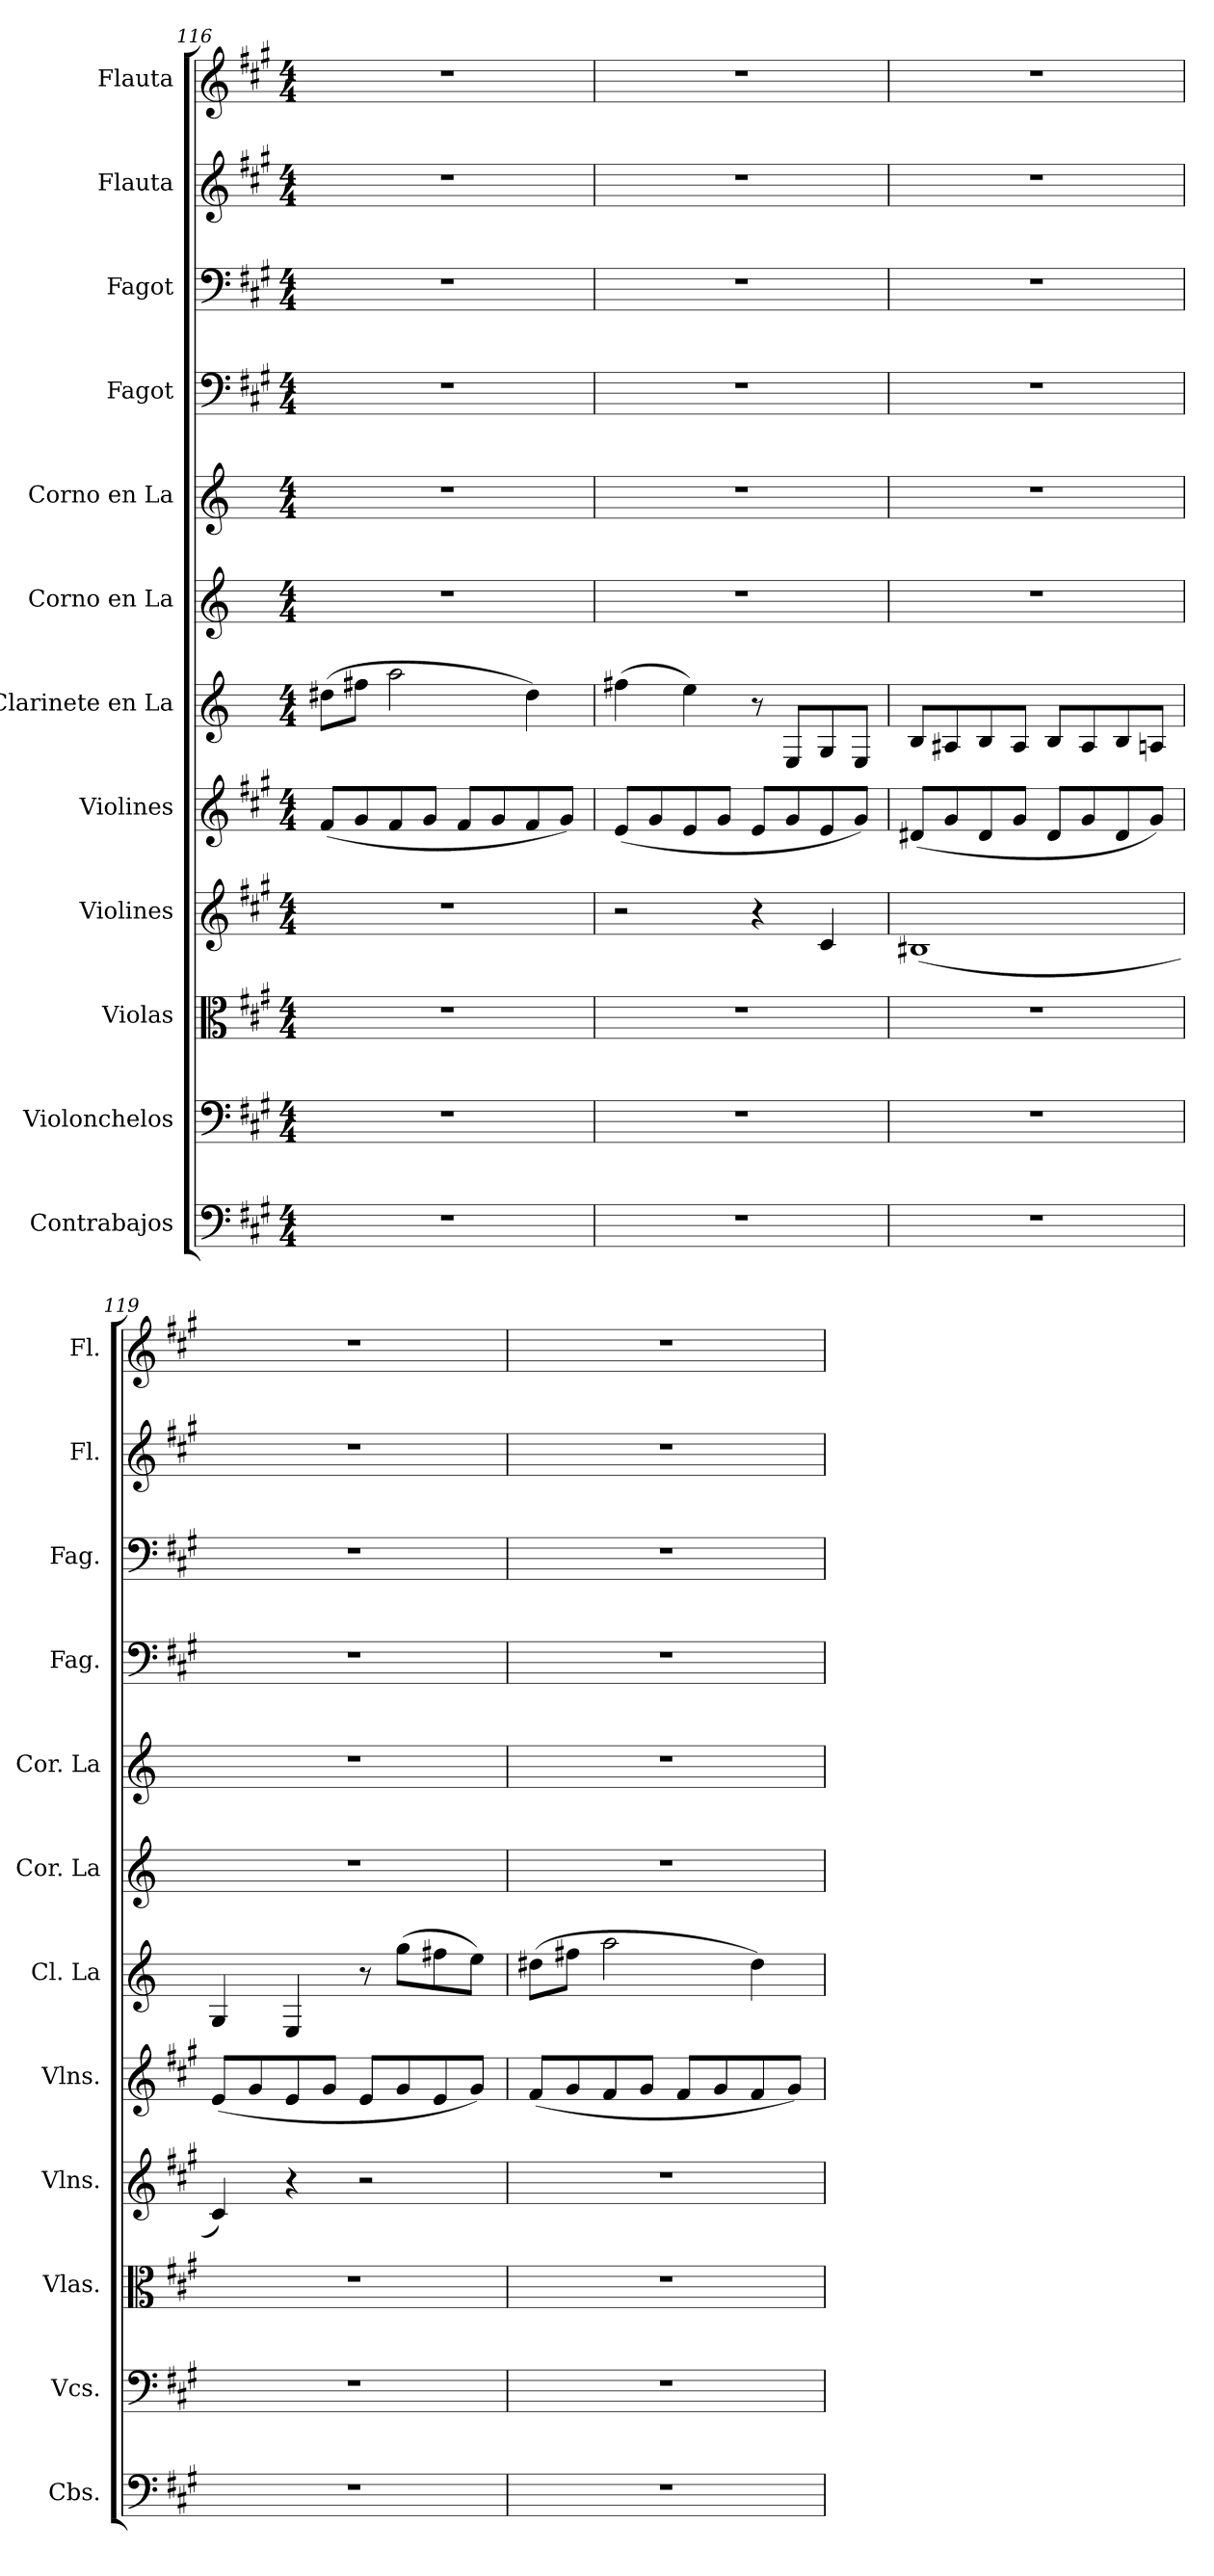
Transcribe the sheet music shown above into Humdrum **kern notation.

**kern	**kern	**kern	**kern	**kern	**kern	**kern	**kern	**kern	**kern	**kern	**kern
*part12	*part11	*part10	*part9	*part8	*part7	*part6	*part5	*part4	*part3	*part2	*part1
*staff12	*staff11	*staff10	*staff9	*staff8	*staff7	*staff6	*staff5	*staff4	*staff3	*staff2	*staff1
*I"Contrabajos	*I"Violonchelos	*I"Violas	*I"Violines	*I"Violines	*I"Clarinete en La	*I"Corno en La	*I"Corno en La	*I"Fagot	*I"Fagot	*I"Flauta	*I"Flauta
*I'Cbs.	*I'Vcs.	*I'Vlas.	*I'Vlns.	*I'Vlns.	*I'Cl. La	*I'Cor. La	*I'Cor. La	*I'Fag.	*I'Fag.	*I'Fl.	*I'Fl.
*clefF4	*clefF4	*clefC3	*clefG2	*clefG2	*clefG2	*clefG2	*clefG2	*clefF4	*clefF4	*clefG2	*clefG2
*ITrd7c12	*	*	*	*	*ITrd2c3	*ITrd2c3	*ITrd2c3	*	*	*	*
*k[f#c#g#]	*k[f#c#g#]	*k[f#c#g#]	*k[f#c#g#]	*k[f#c#g#]	*k[f#c#g#]	*k[f#c#g#]	*k[f#c#g#]	*k[f#c#g#]	*k[f#c#g#]	*k[f#c#g#]	*k[f#c#g#]
*M4/4	*M4/4	*M4/4	*M4/4	*M4/4	*M4/4	*M4/4	*M4/4	*M4/4	*M4/4	*M4/4	*M4/4
=116	=116	=116	=116	=116	=116	=116	=116	=116	=116	=116	=116
1r	1r	1r	1r	(<8f#/L	(>8b#X\L	1r	1r	1r	1r	1r	1r
.	.	.	.	8g#/	8dd#X\J	.	.	.	.	.	.
.	.	.	.	8f#/	2ff#\	.	.	.	.	.	.
.	.	.	.	8g#/J	.	.	.	.	.	.	.
.	.	.	.	8f#/L	.	.	.	.	.	.	.
.	.	.	.	8g#/	.	.	.	.	.	.	.
.	.	.	.	8f#/	4b#\)	.	.	.	.	.	.
.	.	.	.	8g#/J)	.	.	.	.	.	.	.
=117	=117	=117	=117	=117	=117	=117	=117	=117	=117	=117	=117
1r	1r	1r	2r	(<8e/L	(>4dd#X\	1r	1r	1r	1r	1r	1r
.	.	.	.	8g#/	.	.	.	.	.	.	.
.	.	.	.	8e/	4cc#\)	.	.	.	.	.	.
.	.	.	.	8g#/J	.	.	.	.	.	.	.
.	.	.	4r	8e/L	8r	.	.	.	.	.	.
.	.	.	.	8g#/	8C#/L	.	.	.	.	.	.
.	.	.	4c#/	8e/	8E/	.	.	.	.	.	.
.	.	.	.	8g#/J)	8C#/J	.	.	.	.	.	.
=118	=118	=118	=118	=118	=118	=118	=118	=118	=118	=118	=118
1r	1r	1r	(<1B#X	(<8d#X/L	8G#/L	1r	1r	1r	1r	1r	1r
.	.	.	.	8g#/	8F##X/	.	.	.	.	.	.
.	.	.	.	8d#/	8G#/	.	.	.	.	.	.
.	.	.	.	8g#/J	8F##/J	.	.	.	.	.	.
.	.	.	.	8d#/L	8G#/L	.	.	.	.	.	.
.	.	.	.	8g#/	8F##/	.	.	.	.	.	.
.	.	.	.	8d#/	8G#/	.	.	.	.	.	.
.	.	.	.	8g#/J)	8F#X/J	.	.	.	.	.	.
=119	=119	=119	=119	=119	=119	=119	=119	=119	=119	=119	=119
1r	1r	1r	4c#/)	(<8e/L	4E/	1r	1r	1r	1r	1r	1r
.	.	.	.	8g#/	.	.	.	.	.	.	.
.	.	.	4r	8e/	4C#/	.	.	.	.	.	.
.	.	.	.	8g#/J	.	.	.	.	.	.	.
.	.	.	2r	8e/L	8r	.	.	.	.	.	.
.	.	.	.	8g#/	(>8ee\L	.	.	.	.	.	.
.	.	.	.	8e/	8dd#X\	.	.	.	.	.	.
.	.	.	.	8g#/J)	8cc#\J)	.	.	.	.	.	.
=120	=120	=120	=120	=120	=120	=120	=120	=120	=120	=120	=120
1r	1r	1r	1r	(<8f#/L	(>8b#X\L	1r	1r	1r	1r	1r	1r
.	.	.	.	8g#/	8dd#X\J	.	.	.	.	.	.
.	.	.	.	8f#/	2ff#\	.	.	.	.	.	.
.	.	.	.	8g#/J	.	.	.	.	.	.	.
.	.	.	.	8f#/L	.	.	.	.	.	.	.
.	.	.	.	8g#/	.	.	.	.	.	.	.
.	.	.	.	8f#/	4b#\)	.	.	.	.	.	.
.	.	.	.	8g#/J)	.	.	.	.	.	.	.
=	=	=	=	=	=	=	=	=	=	=	=
*-	*-	*-	*-	*-	*-	*-	*-	*-	*-	*-	*-
